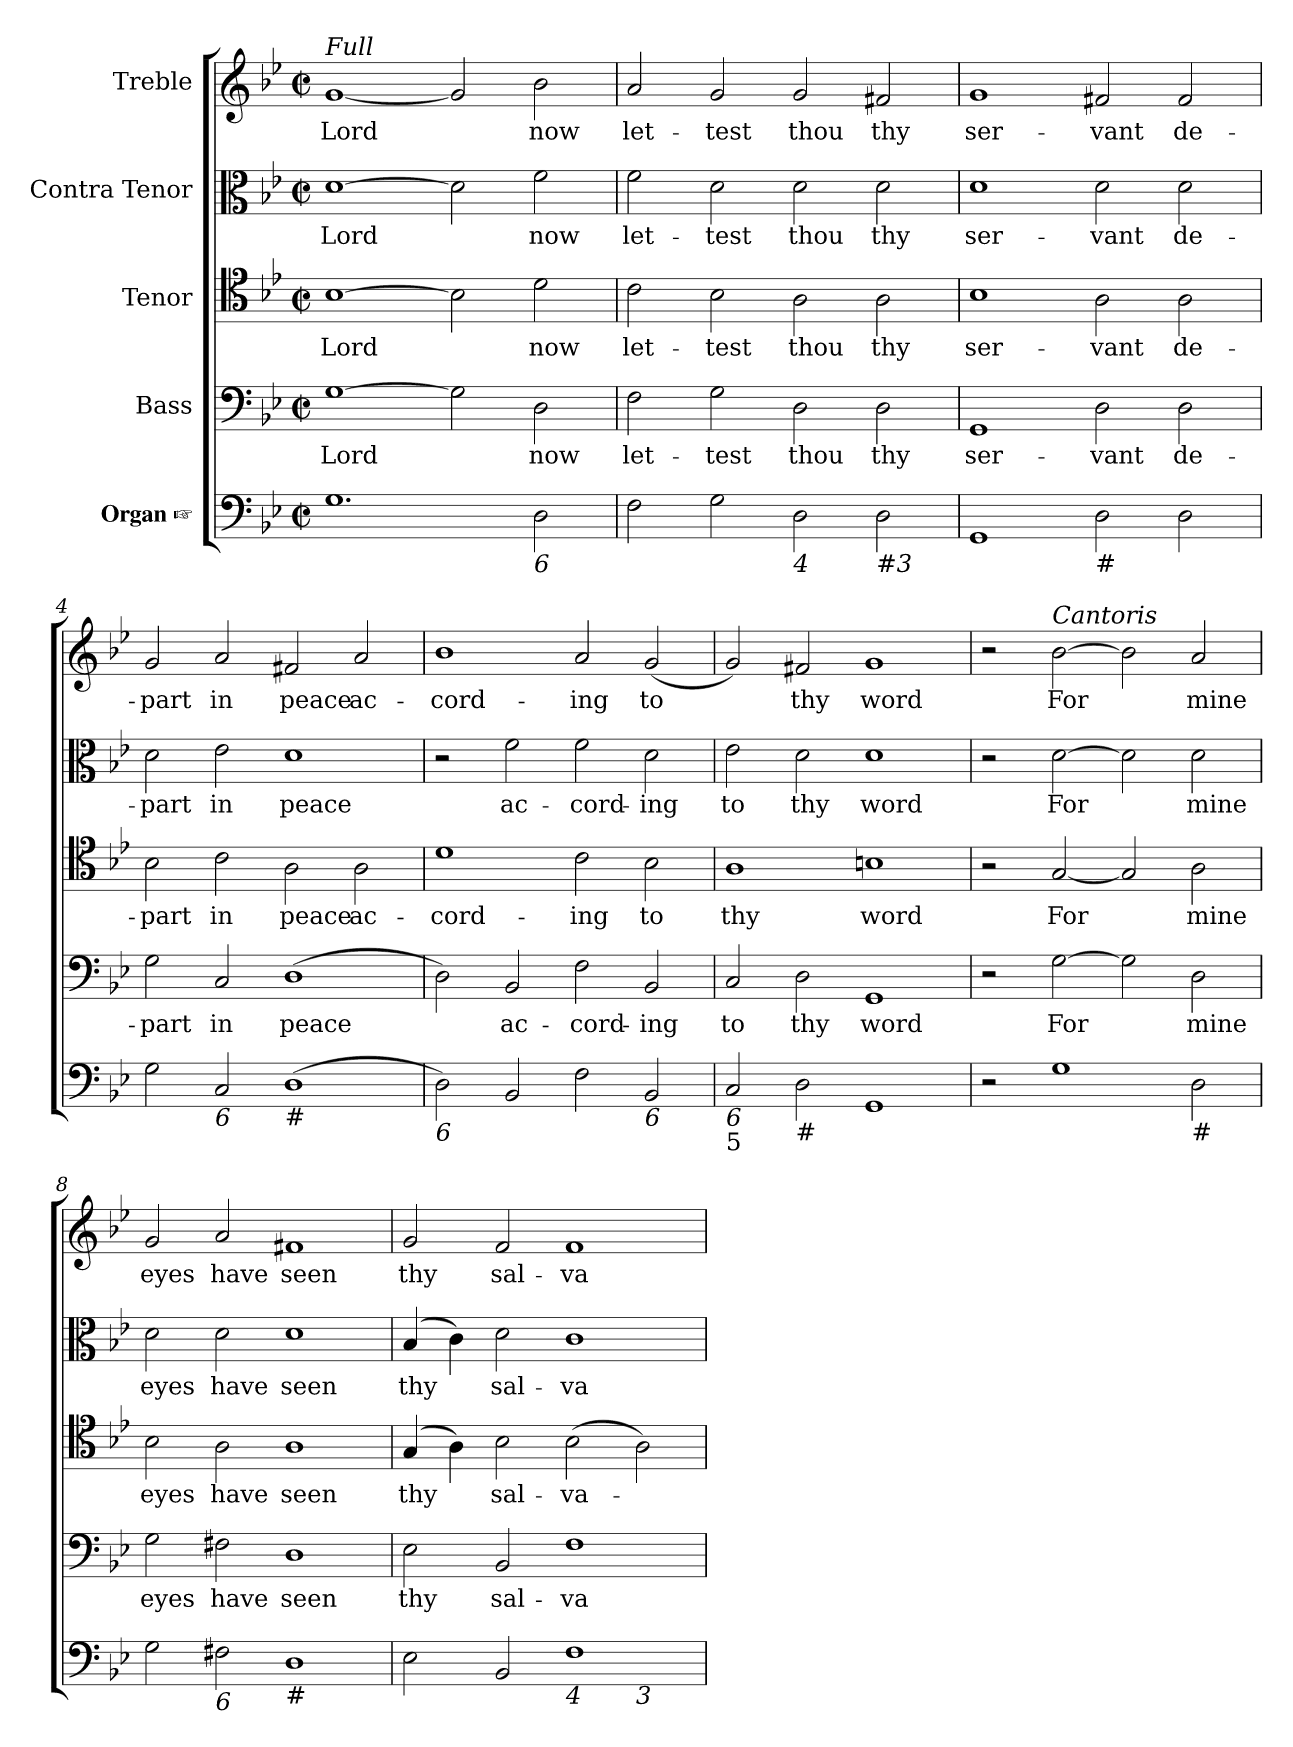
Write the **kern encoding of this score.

**kern	**kern	**text	**kern	**text	**kern	**text	**kern	**text
*part5	*part4	*part4	*part3	*part3	*part2	*part2	*part1	*part1
*staff5	*staff4	*staff4	*staff3	*staff3	*staff2	*staff2	*staff1	*staff1
*I"Organ     ☞	*I"Bass	*	*I"Tenor	*	*I"Contra Tenor	*	*I"Treble	*
*clefF4	*clefF4	*	*clefC4	*	*clefC3	*	*clefG2	*
*k[b-e-]	*k[b-e-]	*	*k[b-e-]	*	*k[b-e-]	*	*k[b-e-]	*
*B-:	*B-:	*	*B-:	*	*B-:	*	*B-:	*
*M2/2	*M2/2	*	*M2/2	*	*M2/2	*	*M2/2	*
*met(c|)	*met(c|)	*	*met(c|)	*	*met(c|)	*	*met(c|)	*
=1	=1	=1	=1	=1	=1	=1	=1	=1
!	!	!	!	!	!	!	!LO:TX:a:i:t=Full	!
!	!	!LO:LY:b	!	!LO:LY:b	!	!LO:LY:b	!	!LO:LY:b
1.G	[1G	Lord	[1B-	Lord	[1d	Lord	[1g	Lord
.	2G\]	.	2B-\]	.	2d\]	.	2g/]	.
!LO:TX:b:i:t=6	!	!	!	!	!	!	!	!
!	!	!LO:LY:b	!	!LO:LY:b	!	!LO:LY:b	!	!LO:LY:b
2D\	2D\	now	2d\	now	2f\	now	2b-\	now
=2	=2	=2	=2	=2	=2	=2	=2	=2
!	!	!LO:LY:b	!	!LO:LY:b	!	!LO:LY:b	!	!LO:LY:b
2F\	2F\	let-	2c\	let-	2f\	let-	2a/	let-
!	!	!LO:LY:b	!	!LO:LY:b	!	!LO:LY:b	!	!LO:LY:b
2G\	2G\	-test	2B-\	-test	2d\	-test	2g/	-test
!LO:TX:b:i:t=4	!	!	!	!	!	!	!	!
!	!	!LO:LY:b	!	!LO:LY:b	!	!LO:LY:b	!	!LO:LY:b
2D\	2D\	thou	2A\	thou	2d\	thou	2g/	thou
!LO:TX:b:i:t=#3	!	!	!	!	!	!	!	!
!	!	!LO:LY:b	!	!LO:LY:b	!	!LO:LY:b	!	!LO:LY:b
2D\	2D\	thy	2A\	thy	2d\	thy	2f#X/	thy
=3	=3	=3	=3	=3	=3	=3	=3	=3
!	!	!LO:LY:b	!	!LO:LY:b	!	!LO:LY:b	!	!LO:LY:b
1GG	1GG	ser-	1B-	ser-	1d	ser-	1g	ser-
!LO:TX:b:i:t=#	!	!	!	!	!	!	!	!
!	!	!LO:LY:b	!	!LO:LY:b	!	!LO:LY:b	!	!LO:LY:b
2D\	2D\	-vant	2A\	-vant	2d\	-vant	2f#X/	-vant
!	!	!LO:LY:b	!	!LO:LY:b	!	!LO:LY:b	!	!LO:LY:b
2D\	2D\	de-	2A\	de-	2d\	de-	2f#/	de-
=4	=4	=4	=4	=4	=4	=4	=4	=4
!	!	!LO:LY:b	!	!LO:LY:b	!	!LO:LY:b	!	!LO:LY:b
2G\	2G\	-part	2B-\	-part	2d\	-part	2g/	-part
!LO:TX:b:i:t=6	!	!	!	!	!	!	!	!
!	!	!LO:LY:b	!	!LO:LY:b	!	!LO:LY:b	!	!LO:LY:b
2C/	2C/	in	2c\	in	2e-\	in	2a/	in
!LO:TX:b:i:t=#	!	!	!	!	!	!	!	!
!	!	!LO:LY:b	!	!LO:LY:b	!	!LO:LY:b	!	!LO:LY:b
(>1D	(>1D	peace	2A\	peace	1d	peace	2f#X/	peace
!	!	!	!	!LO:LY:b	!	!	!	!LO:LY:b
.	.	.	2A\	ac-	.	.	2a/	ac-
!!LO:LB:g=z
=5	=5	=5	=5	=5	=5	=5	=5	=5
!LO:TX:b:i:t=6	!	!	!	!	!	!	!	!
!	!	!	!	!LO:LY:b	!	!	!	!LO:LY:b
2D\)	2D\)	.	1d	-cord-	2r	.	1b-	-cord-
!	!	!LO:LY:b	!	!	!	!LO:LY:b	!	!
2BB-/	2BB-/	ac-	.	.	2f\	ac-	.	.
!	!	!LO:LY:b	!	!LO:LY:b	!	!LO:LY:b	!	!LO:LY:b
2F\	2F\	-cord-	2c\	-ing	2f\	-cord-	2a/	-ing
!LO:TX:b:i:t=6	!	!	!	!	!	!	!	!
!	!	!LO:LY:b	!	!LO:LY:b	!	!LO:LY:b	!	!LO:LY:b
2BB-/	2BB-/	-ing	2B-\	to	2d\	-ing	(<2g/	to
=6	=6	=6	=6	=6	=6	=6	=6	=6
!LO:TX:b:i:t=6	!	!	!	!	!	!	!	!
!LO:TX:b:t=5	!	!	!	!	!	!	!	!
!	!	!LO:LY:b	!	!LO:LY:b	!	!LO:LY:b	!	!
2C/	2C/	to	1A	thy	2e-\	to	2g/)	.
!LO:TX:b:i:t=#	!	!	!	!	!	!	!	!
!	!	!LO:LY:b	!	!	!	!LO:LY:b	!	!LO:LY:b
2D\	2D\	thy	.	.	2d\	thy	2f#X/	thy
!	!	!LO:LY:b	!	!LO:LY:b	!	!LO:LY:b	!	!LO:LY:b
1GG	1GG	word	1Bn	word	1d	word	1g	word
=7	=7	=7	=7	=7	=7	=7	=7	=7
2r	2r	.	2r	.	2r	.	2r	.
!	!	!	!	!	!	!	!LO:TX:a:i:t=Cantoris	!
!	!	!LO:LY:b	!	!LO:LY:b	!	!LO:LY:b	!	!LO:LY:b
1G	[2G\	For	[2G/	For	[2d\	For	[2b-\	For
.	2G\]	.	2G/]	.	2d\]	.	2b-\]	.
!LO:TX:b:i:t=#	!	!	!	!	!	!	!	!
!	!	!LO:LY:b	!	!LO:LY:b	!	!LO:LY:b	!	!LO:LY:b
2D\	2D\	mine	2A\	mine	2d\	mine	2a/	mine
=8	=8	=8	=8	=8	=8	=8	=8	=8
!	!	!LO:LY:b	!	!LO:LY:b	!	!LO:LY:b	!	!LO:LY:b
2G\	2G\	eyes	2B-\	eyes	2d\	eyes	2g/	eyes
!LO:TX:b:i:t=6	!	!	!	!	!	!	!	!
!	!	!LO:LY:b	!	!LO:LY:b	!	!LO:LY:b	!	!LO:LY:b
2F#X\	2F#X\	have	2A\	have	2d\	have	2a/	have
!LO:TX:b:i:t=#	!	!	!	!	!	!	!	!
!	!	!LO:LY:b	!	!LO:LY:b	!	!LO:LY:b	!	!LO:LY:b
1D	1D	seen	1A	seen	1d	seen	1f#X	seen
=9	=9	=9	=9	=9	=9	=9	=9	=9
!LO:TX:b:i:t=5	!	!	!	!	!	!	!	!
!LO:TX:b:i:t=6	!	!	!	!	!	!	!	!
!	!	!LO:LY:b	!	!LO:LY:b	!	!LO:LY:b	!	!LO:LY:b
*^	*	*	*	*	*	*	*	*
2E-\	1.ryy	2E-\	thy	(4G/	thy	(4B-/	thy	2g/	thy
.	.	.	.	4A\)	.	4c\)	.	.	.
!	!	!	!LO:LY:b	!	!LO:LY:b	!	!LO:LY:b	!	!LO:LY:b
2BB-/	.	2BB-/	sal-	2B-\	sal-	2d\	sal-	2f/	sal-
!LO:TX:b:i:t=4	!	!	!	!	!	!	!	!	!
!	!	!	!LO:LY:b	!	!LO:LY:b	!	!LO:LY:b	!	!LO:LY:b
1F	.	1F	-va-	(>2B-\	-va-	1c	-va-	1f	-va-
!	!LO:TX:b:i:t=3	!	!	!	!	!	!	!	!
.	2ryy	.	.	2A\)	.	.	.	.	.
*v	*v	*	*	*	*	*	*	*	*
=	=	=	=	=	=	=	=	=
*-	*-	*-	*-	*-	*-	*-	*-	*-
